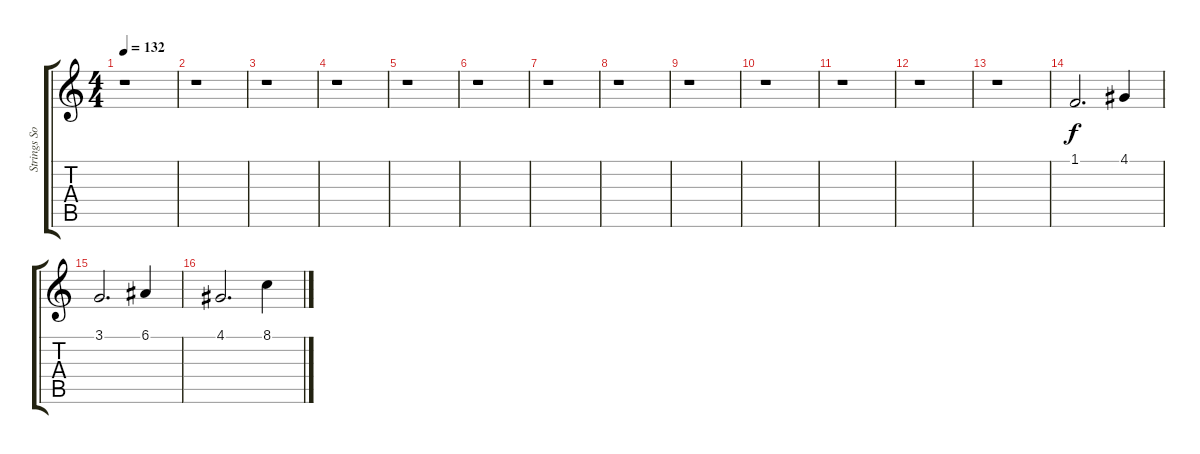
\track ("Strings Solo" "Strings So") {instrument stringensemble1}
\staff {score tabs}
\tuning (E4 B3 G3 D3 A2 E2) {hide}
\ts (4 4)
\tempo 132
\clef g2
\ks c
r.1{dy fff} |
r.1 |
r.1 |
r.1 |
r.1 |
r.1 |
r.1 |
r.1 |
r.1 |
r.1 |
r.1 |
r.1 |
r.1 |
1.1.2{d dy f} 4.1.4 |
3.1.2{d} 6.1.4 |
4.1.2{d} 8.1.4
